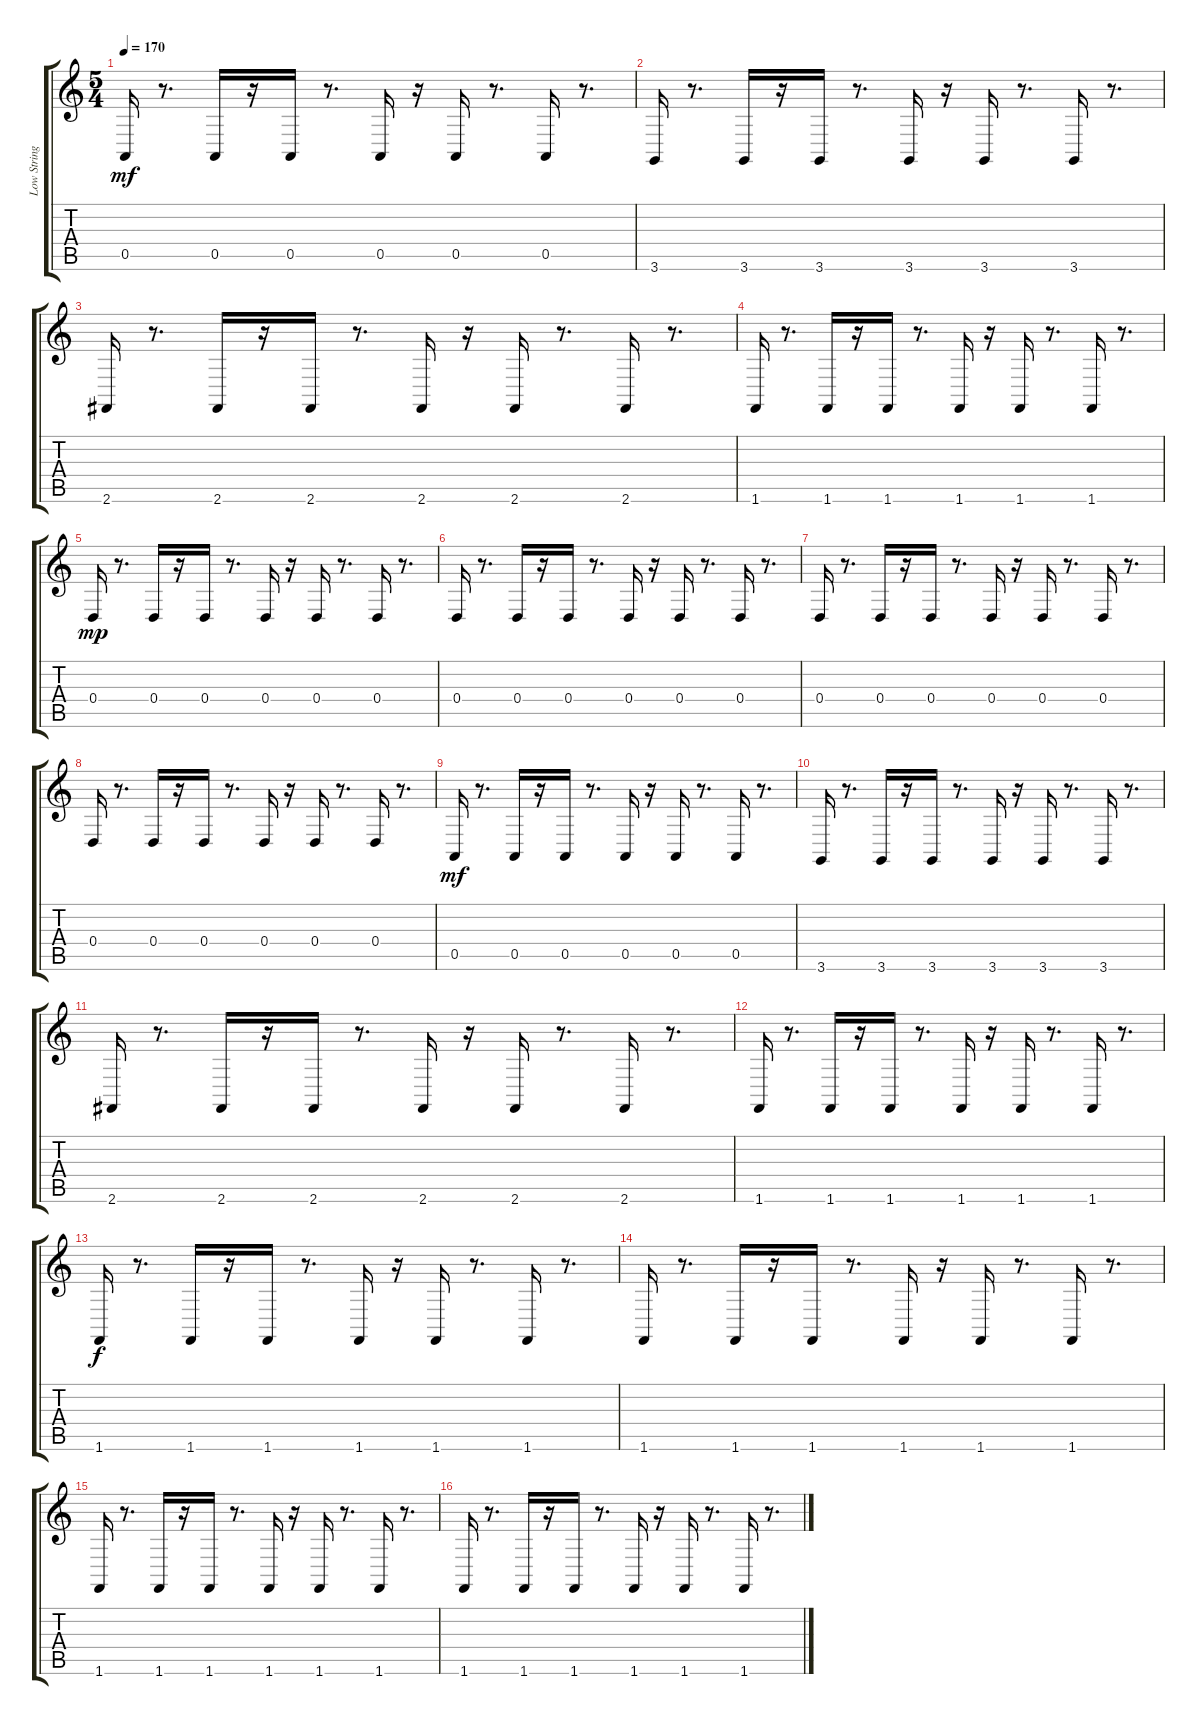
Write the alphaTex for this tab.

\track ("Low Strings" "Low String") {instrument stringensemble1}
\staff {score tabs}
\tuning (E4 B3 G3 D3 A2 E2) {hide}
\ts (5 4)
\tempo 170
\clef g2
\ks c
0.5.16{dy mf} r.8{d} 0.5.16 r.16 0.5.16 r.8{d} 0.5.16 r.16 0.5.16 r.8{d} 0.5.16 r.8{d} |
3.6.16 r.8{d} 3.6.16 r.16 3.6.16 r.8{d} 3.6.16 r.16 3.6.16 r.8{d} 3.6.16 r.8{d} |
2.6.16 r.8{d} 2.6.16 r.16 2.6.16 r.8{d} 2.6.16 r.16 2.6.16 r.8{d} 2.6.16 r.8{d} |
1.6.16 r.8{d} 1.6.16 r.16 1.6.16 r.8{d} 1.6.16 r.16 1.6.16 r.8{d} 1.6.16 r.8{d} |
0.4.16{dy mp} r.8{d} 0.4.16 r.16 0.4.16 r.8{d} 0.4.16 r.16 0.4.16 r.8{d} 0.4.16 r.8{d} |
0.4.16 r.8{d} 0.4.16 r.16 0.4.16 r.8{d} 0.4.16 r.16 0.4.16 r.8{d} 0.4.16 r.8{d} |
0.4.16 r.8{d} 0.4.16 r.16 0.4.16 r.8{d} 0.4.16 r.16 0.4.16 r.8{d} 0.4.16 r.8{d} |
0.4.16 r.8{d} 0.4.16 r.16 0.4.16 r.8{d} 0.4.16 r.16 0.4.16 r.8{d} 0.4.16 r.8{d} |
0.5.16{dy mf} r.8{d} 0.5.16 r.16 0.5.16 r.8{d} 0.5.16 r.16 0.5.16 r.8{d} 0.5.16 r.8{d} |
3.6.16 r.8{d} 3.6.16 r.16 3.6.16 r.8{d} 3.6.16 r.16 3.6.16 r.8{d} 3.6.16 r.8{d} |
2.6.16 r.8{d} 2.6.16 r.16 2.6.16 r.8{d} 2.6.16 r.16 2.6.16 r.8{d} 2.6.16 r.8{d} |
1.6.16 r.8{d} 1.6.16 r.16 1.6.16 r.8{d} 1.6.16 r.16 1.6.16 r.8{d} 1.6.16 r.8{d} |
1.6.16{dy f} r.8{d} 1.6.16 r.16 1.6.16 r.8{d} 1.6.16 r.16 1.6.16 r.8{d} 1.6.16 r.8{d} |
1.6.16 r.8{d} 1.6.16 r.16 1.6.16 r.8{d} 1.6.16 r.16 1.6.16 r.8{d} 1.6.16 r.8{d} |
1.6.16 r.8{d} 1.6.16 r.16 1.6.16 r.8{d} 1.6.16 r.16 1.6.16 r.8{d} 1.6.16 r.8{d} |
1.6.16 r.8{d} 1.6.16 r.16 1.6.16 r.8{d} 1.6.16 r.16 1.6.16 r.8{d} 1.6.16 r.8{d}
